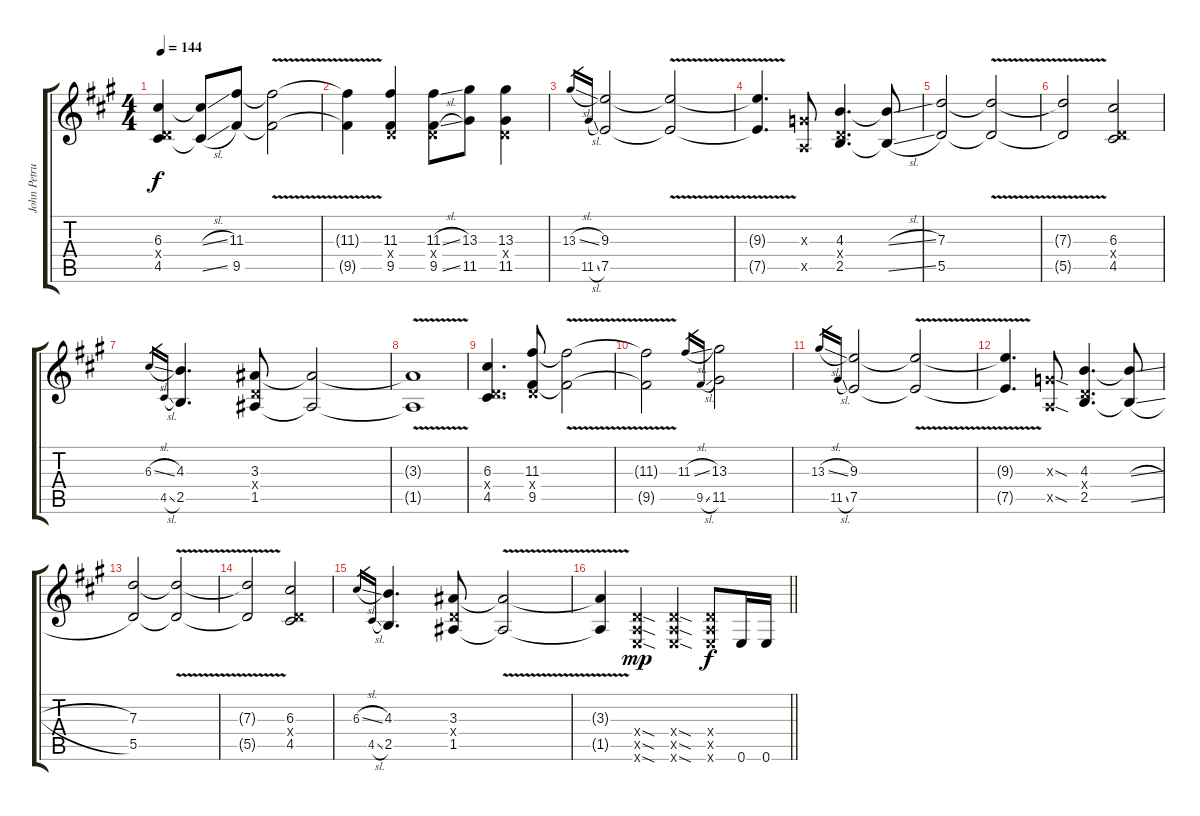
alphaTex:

\track ("John Petrucci Lead Guitar" "John Petru") {instrument distortionguitar}
\staff {score tabs}
\tuning (E4 B3 G3 D3 A2 E2) {hide}
\ts (4 4)
\tempo 144
\clef g2
\ks f#minor
(6.3 0.4{x} 4.5).4{dy f} (6.3{sl t} 4.5{sl t}).8 (11.3 9.5).8 (11.3{v t} 9.5{v t}).2 |
(11.3{t} 9.5{t}).4 (11.3 0.4{x} 9.5).4 (11.3{sl} 0.4{x} 9.5{sl}).8 (13.3 11.5).8 (13.3 0.4{x} 11.5).4 |
13.3{sl}.16{gr} 11.5{sl}.16{gr} (9.3 7.5).2 (9.3{v t} 7.5{v t}).2 |
(9.3{t} 7.5{t}).4{d} (0.3{x} 0.5{x}).8 (4.3 0.4{x} 2.5).4{d} (4.3{sl t} 2.5{sl t}).8 |
(7.3 5.5).2 (7.3{v t} 5.5{v t}).2 |
(7.3{t} 5.5{t}).2 (6.3 0.4{x} 4.5).2 |
6.3{sl}.16{gr} 4.5{sl}.16{gr} (4.3 2.5).4{d} (3.3 0.4{x} 1.5).8 (3.3{t} 1.5{t}).2 |
(3.3{v t} 1.5{v t}).1 |
(6.3 0.4{x} 4.5).4{d} (11.3 0.4{x} 9.5).8 (11.3{v t} 9.5{v t}).2 |
(11.3{t} 9.5{t}).2 11.3{sl}.16{gr} 9.5{sl}.16{gr} (13.3 11.5).2 |
13.3{sl}.16{gr} 11.5{sl}.16{gr} (9.3 7.5).2 (9.3{v t} 7.5{v t}).2 |
(9.3{t} 7.5{t}).4{d} (0.3{sod x} 0.5{sod x}).8 (4.3 0.4{x} 2.5).4{d} (4.3{sl t} 2.5{sl t}).8 |
(7.3 5.5).2 (7.3{v t} 5.5{v t}).2 |
(7.3{t} 5.5{t}).2 (6.3 0.4{x} 4.5).2 |
6.3{sl}.16{gr} 4.5{sl}.16{gr} (4.3 2.5).4{d} (3.3 0.4{x} 1.5).8 (3.3{v t} 1.5{v t}).2 |
\barLineRight lightlight
(3.3{t} 1.5{t}).4 (0.4{sod x} 0.5{sod x} 0.6{sod x}).4{dy mp} (0.4{sod x} 0.5{sod x} 0.6{sod x}).4 (0.4{x} 0.5{x} 0.6{x}).8{dy f} 0.6.16 0.6.16
